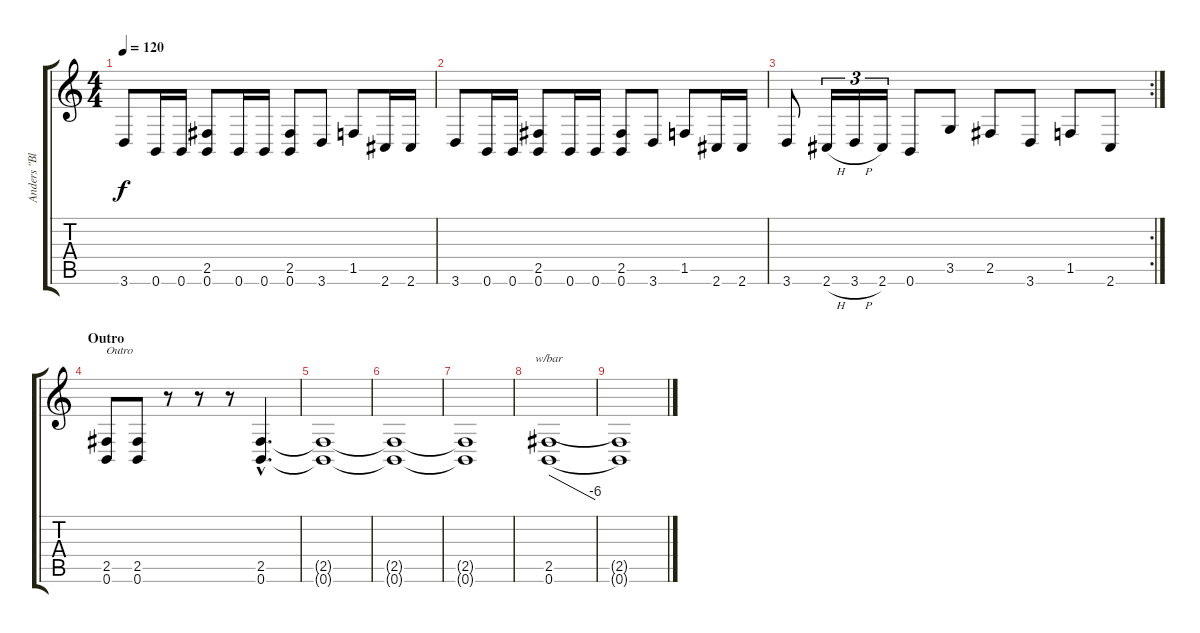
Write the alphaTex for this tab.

\track ("Anders \"Blakkheim\" Nyström" "Anders \"Bl") {instrument distortionguitar}
\staff {score tabs}
\tuning (B3 Gb3 D3 A2 E2 B1) {hide}
\ts (4 4)
\tempo 120
\clef g2
\ks c
3.6.8{dy f} 0.6.16 0.6.16 (2.5 0.6).8 0.6.16 0.6.16 (2.5 0.6).8 3.6.8 1.5.8 2.6.16 2.6.16 |
3.6.8 0.6.16 0.6.16 (2.5 0.6).8 0.6.16 0.6.16 (2.5 0.6).8 3.6.8 1.5.8 2.6.16 2.6.16 |
\rc 2
3.6.8 2.6{h}.16{tu (3 2)} 3.6{h}.16{tu (3 2)} 2.6.16{tu (3 2)} 0.6.8 3.5.8 2.5.8 3.6.8 1.5.8 2.6.8 |
\section ("" "Outro")
(2.5 0.6).8{txt "Outro"} (2.5 0.6).8 r.8 r.8 r.8 (2.5{hac} 0.6{hac}).4{d} |
(2.5{t} 0.6{t}).1 |
(2.5{t} 0.6{t}).1 |
(2.5{t} 0.6{t}).1 |
(2.5 0.6).1{tbe (dive default 0 0 60 -24)} |
(2.5{t} 0.6{t}).1
